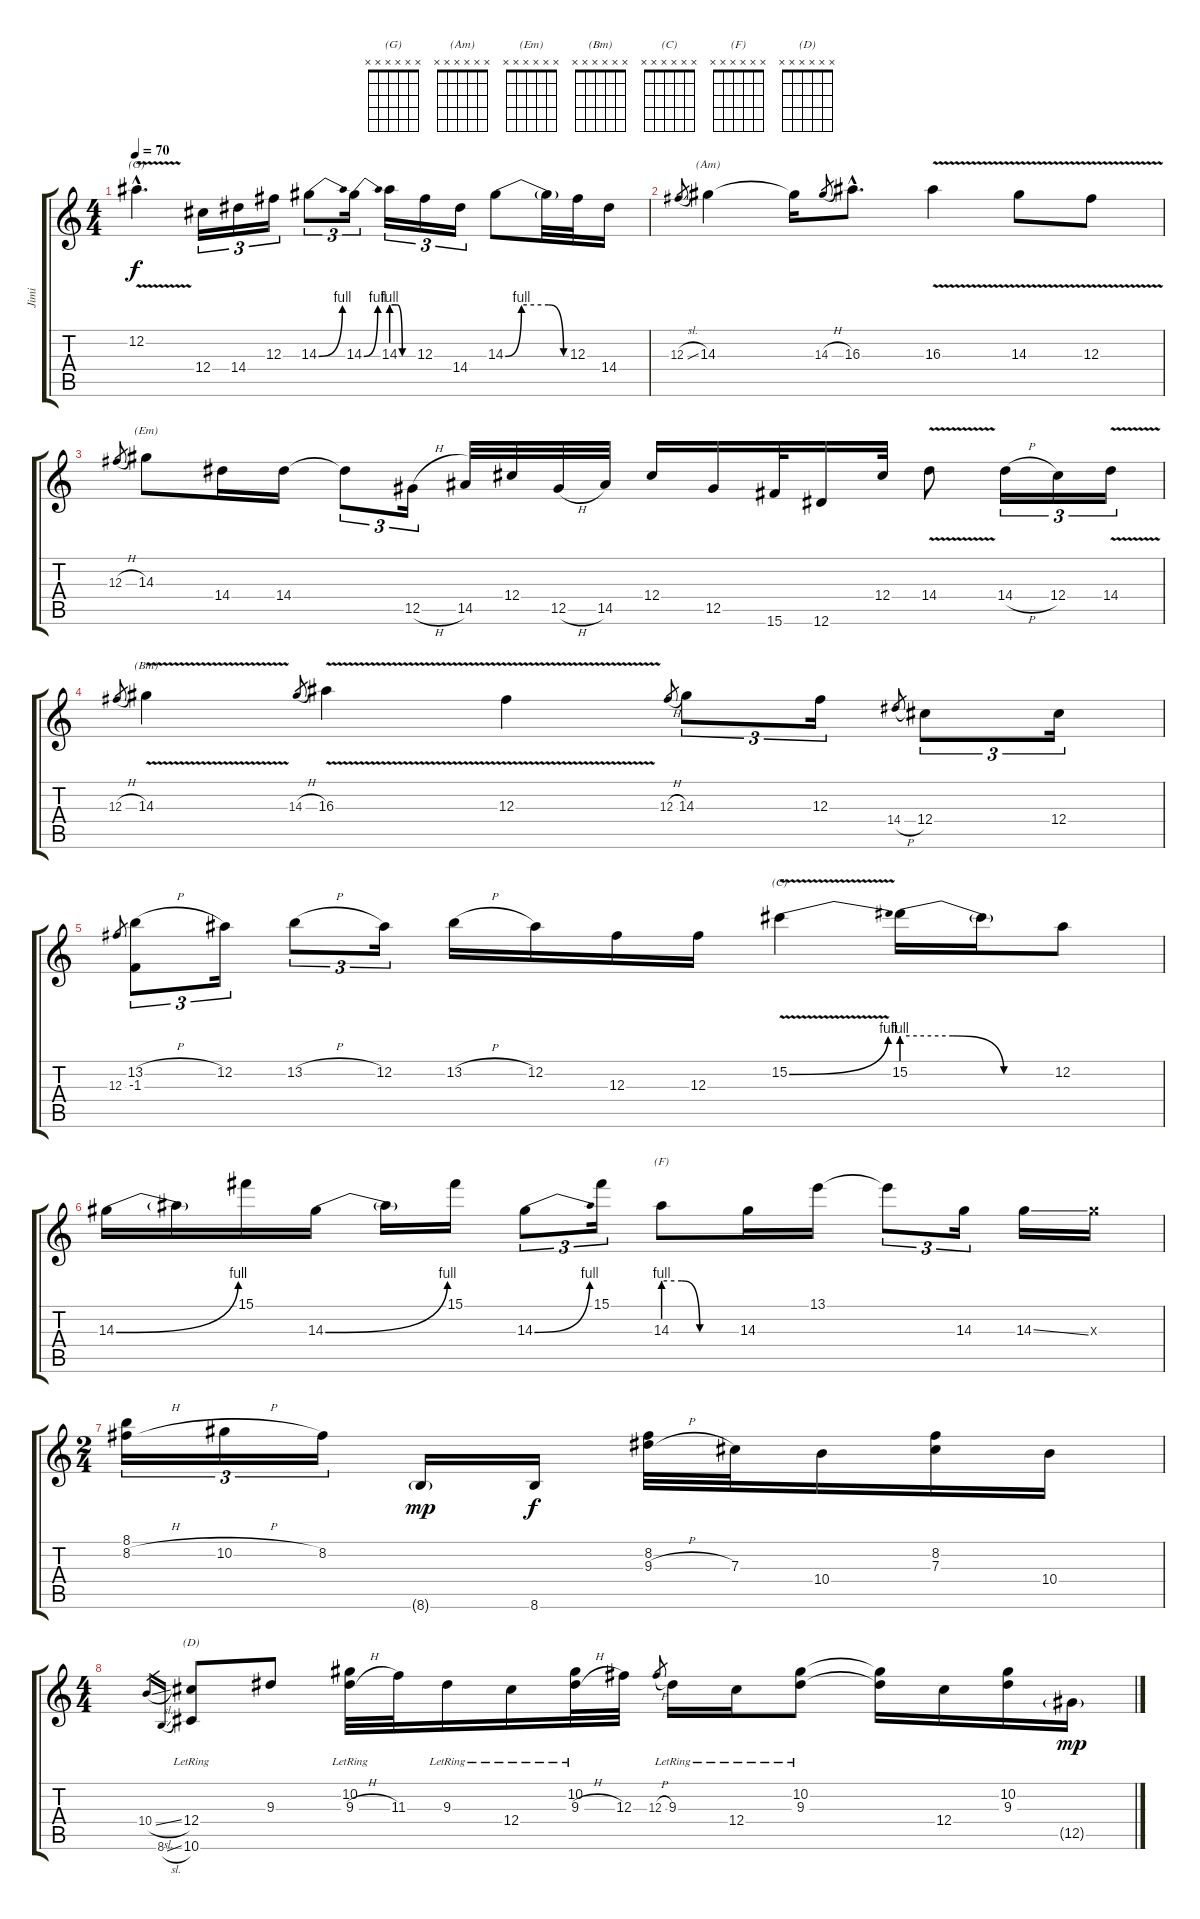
\track ("Jimi" "Jimi") {instrument electricguitarjazz}
\staff {score tabs}
\tuning (Eb4 Bb3 Gb3 Db3 Ab2 Eb2) {hide}
\chord ("(G)" x x x x x x)
\chord ("(Am)" x x x x x x)
\chord ("(Em)" x x x x x x)
\chord ("(Bm)" x x x x x x)
\chord ("(C)" x x x x x x)
\chord ("(F)" x x x x x x)
\chord ("(D)" x x x x x x)
\ts (4 4)
\tempo 70
\clef g2
\ks c
12.2{v hac}.4{d ch "(G)" dy f} 12.4.16{tu (3 2)} 14.4.16{tu (3 2)} 12.3.16{tu (3 2)} 14.3{be (bend 0 0 60 4)}.8{tu (3 2)} 14.3{be (bend 0 0 60 4)}.16{tu (3 2)} 14.3{be (custom 0 4 15 4 30 0 60 0)}.16{tu (3 2)} 12.3.16{tu (3 2)} 14.4.16{tu (3 2)} 14.3{be (custom 0 0 15 4 40 4 54 0 60 0)}.8 14.3{t}.32 12.3.32 14.4.16 |
12.3{sl}.8{gr} 14.3.4{ch "(Am)"} 14.3{t}.16 14.3{h}.8{gr} 16.3{hac}.8{d} 16.3{v}.4 14.3{v}.8 12.3{v}.8 |
12.3{h}.8{gr} 14.3.8{ch "(Em)"} 14.4.16 14.4.16 14.4{t}.8{tu (3 2)} 12.5{h}.16{tu (3 2)} 14.5.32 12.4.32 12.5{h}.32 14.5.32 12.4.16 12.5.16 15.6.32 12.6.16 12.4.32 14.4{v}.8 14.4{h}.16{tu (3 2)} 12.4.16{tu (3 2)} 14.4{v}.16{tu (3 2)} |
12.3{h}.8{gr} 14.3{v}.4{ch "(Bm)"} 14.3{h}.8{gr} 16.3{v}.4 12.3{v}.4 12.3{h}.8{gr} 14.3.8{tu (3 2)} 12.3.16{tu (3 2)} 14.4{h}.8{gr} 12.4.8{tu (3 2)} 12.4.16{tu (3 2)} |
12.3.8{gr} (13.2{h} -1.3).8{tu (3 2)} 12.2.16{tu (3 2)} 13.2{h}.8{tu (3 2)} 12.2.16{tu (3 2)} 13.2{h}.16 12.2.16 12.3.16 12.3.16 15.2{be (bend 0 0 60 4) v}.4{ch "(C)"} 15.2{be (custom 0 4 20 4 40 0 60 0)}.16 15.2{t}.16 12.2.8 |
14.3{be (bend 0 0 60 4)}.16 14.3{t}.16 15.1.16 14.3{be (bend 0 0 60 4)}.16 14.3{t}.16 15.1.16 14.3{be (bend 0 0 60 4)}.8{tu (3 2)} 15.1.16{tu (3 2)} 14.3{be (custom 0 4 15 4 30 0 60 0)}.8{ch "(F)"} 14.3.16 13.1.16 13.1{t}.8{tu (3 2)} 14.3.16{tu (3 2)} 14.3{ss}.16 14.3{x}.16 |
\ts (2 4)
(8.1 8.2{h}).16{tu (3 2)} 10.2{h}.16{tu (3 2)} 8.2.16{tu (3 2)} 8.6{g}.16{dy mp} 8.6.16{dy f} (8.2 9.3{h}).32 7.3.32 10.4.16 (8.2 7.3).16 10.4.16 |
\ts (4 4)
10.4{sl}.16{gr} 8.6{sl}.16{gr} (12.4{lr} 10.6{lr}).8{ch "(D)"} 9.3.8 (10.2{lr} 9.3{h}).32 11.3.32 9.3{lr}.16 12.4{lr}.16 (10.2{lr} 9.3{h}).32 12.3.32 12.3{h}.8{gr} 9.3{lr}.16 12.4{lr}.16 (10.2{lr} 9.3{lr}).8 (10.2{t} 9.3{t}).16 12.4.16 (10.2 9.3).16 12.5{g}.16{dy mp}
